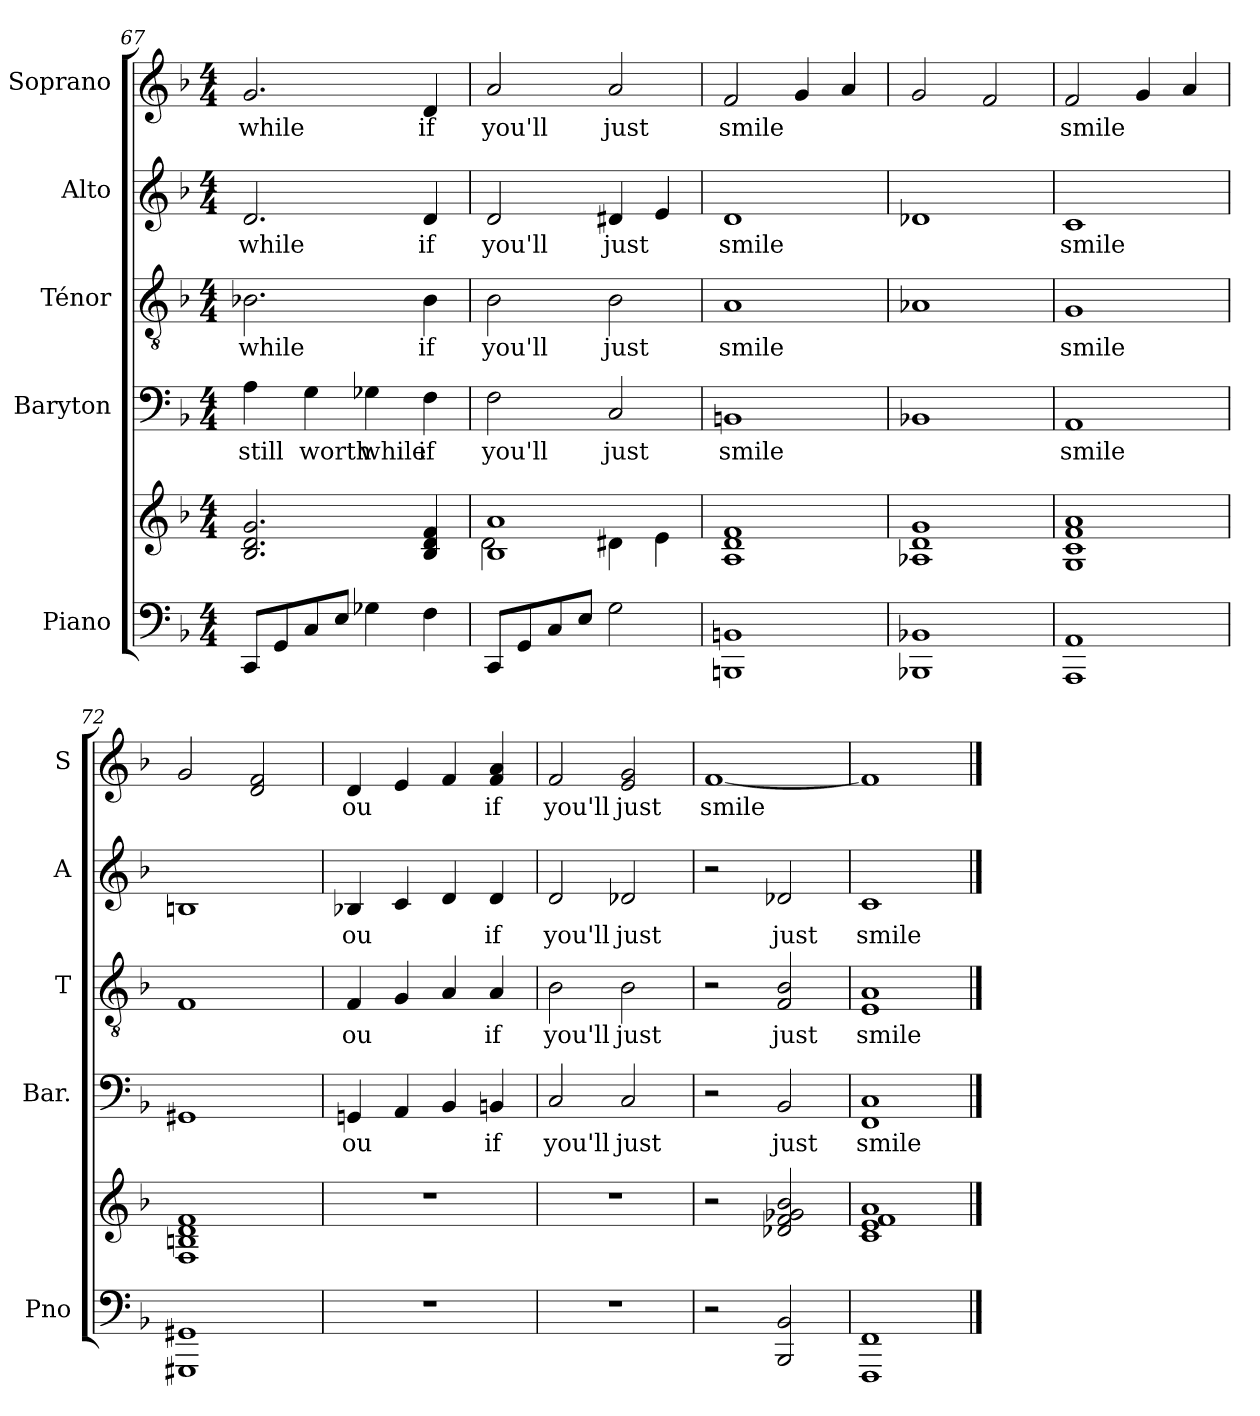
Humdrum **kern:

**kern	**kern	**kern	**text	**kern	**text	**kern	**text	**kern	**text
*part5	*part5	*part4	*part4	*part3	*part3	*part2	*part2	*part1	*part1
*staff6	*staff5	*staff4	*staff4	*staff3	*staff3	*staff2	*staff2	*staff1	*staff1
*I"Piano	*	*I"Baryton	*	*I"Ténor	*	*I"Alto	*	*I"Soprano	*
*I'Pno	*	*I'Bar.	*	*I'T	*	*I'A	*	*I'S	*
*clefF4	*clefG2	*clefF4	*	*clefGv2	*	*clefG2	*	*clefG2	*
*k[b-]	*k[b-]	*k[b-]	*	*k[b-]	*	*k[b-]	*	*k[b-]	*
*F:	*F:	*F:	*	*F:	*	*F:	*	*F:	*
*M4/4	*M4/4	*M4/4	*	*M4/4	*	*M4/4	*	*M4/4	*
=67	=67	=67	=67	=67	=67	=67	=67	=67	=67
!	!	!	!LO:LY:b	!	!LO:LY:b	!	!LO:LY:b	!	!LO:LY:b
8CC/L	2.B-/ 2.d/ 2.g/	4A\	still	2.B-X\	while	2.d/	while	2.g/	while
8GG/	.	.	.	.	.	.	.	.	.
!	!	!	!LO:LY:b	!	!	!	!	!	!
8C/	.	4G\	worth	.	.	.	.	.	.
8E/J	.	.	.	.	.	.	.	.	.
!	!	!	!LO:LY:b	!	!	!	!	!	!
4G-X\	.	4G-X\	while	.	.	.	.	.	.
!	!	!	!LO:LY:b	!	!LO:LY:b	!	!LO:LY:b	!	!LO:LY:b
4F\	4B-/ 4d/ 4f/	4F\	if	4B-\	if	4d/	if	4d/	if
=68	=68	=68	=68	=68	=68	=68	=68	=68	=68
*	*^	*	*	*	*	*	*	*	*
!	!	!	!	!LO:LY:b	!	!LO:LY:b	!	!LO:LY:b	!	!LO:LY:b
8CC/L	1B- 1a	2d\	2F\	you'll	2B-\	you'll	2d/	you'll	2a/	you'll
8GG/	.	.	.	.	.	.	.	.	.	.
8C/	.	.	.	.	.	.	.	.	.	.
8E/J	.	.	.	.	.	.	.	.	.	.
!	!	!	!	!LO:LY:b	!	!LO:LY:b	!	!LO:LY:b	!	!LO:LY:b
2G\	.	4d#X\	2C/	just	2B-\	just	4d#X/	just	2a/	just
.	.	4e\	.	.	.	.	4e/	.	.	.
!!LO:PB:g=z
=69	=69	=69	=69	=69	=69	=69	=69	=69	=69	=69
!	!	!	!	!LO:LY:b	!	!LO:LY:b	!	!LO:LY:b	!	!LO:LY:b
*	*v	*v	*	*	*	*	*	*	*	*
1BBBn 1BBn	1A 1d 1f	1BBn	smile	1A	smile	1d	smile	2f/	smile
.	.	.	.	.	.	.	.	4g/	.
.	.	.	.	.	.	.	.	4a/	.
=70	=70	=70	=70	=70	=70	=70	=70	=70	=70
1BBB-X 1BB-X	1A-X 1d 1g	1BB-X	.	1A-X	.	1d-X	.	2g/	.
.	.	.	.	.	.	.	.	2f/	.
=71	=71	=71	=71	=71	=71	=71	=71	=71	=71
!	!	!	!LO:LY:b	!	!LO:LY:b	!	!LO:LY:b	!	!LO:LY:b
1AAA 1AA	1G 1c 1f 1a	1AA	smile	1G	smile	1c	smile	2f/	smile
.	.	.	.	.	.	.	.	4g/	.
.	.	.	.	.	.	.	.	4a/	.
=72	=72	=72	=72	=72	=72	=72	=72	=72	=72
1GGG#X 1GG#X	1F 1Bn 1d 1f	1GG#X	.	1F	.	1Bn	.	2g/	.
.	.	.	.	.	.	.	.	2d/ 2f/	.
!!LO:LB:g=z
=73	=73	=73	=73	=73	=73	=73	=73	=73	=73
!	!	!	!LO:LY:b	!	!LO:LY:b	!	!LO:LY:b	!	!LO:LY:b
1r	1r	4GGn/	ou	4F/	ou	4B-X/	ou	4d/	ou
.	.	4AA/	.	4G/	.	4c/	.	4e/	.
.	.	4BB-/	.	4A/	.	4d/	.	4f/	.
!	!	!	!LO:LY:b	!	!LO:LY:b	!	!LO:LY:b	!	!LO:LY:b
.	.	4BBn/	if	4A/	if	4d/	if	4f/ 4a/	if
=74	=74	=74	=74	=74	=74	=74	=74	=74	=74
!	!	!	!LO:LY:b	!	!LO:LY:b	!	!LO:LY:b	!	!LO:LY:b
1r	1r	2C/	you'll	2B-\	you'll	2d/	you'll	2f/	you'll
!	!	!	!LO:LY:b	!	!LO:LY:b	!	!LO:LY:b	!	!LO:LY:b
.	.	2C/	just	2B-\	just	2d-X/	just	2e/ 2g/	just
=75	=75	=75	=75	=75	=75	=75	=75	=75	=75
!	!	!	!	!	!	!	!	!	!LO:LY:b
2r	2r	2r	.	2r	.	2r	.	[1f	smile
!	!	!	!LO:LY:b	!	!LO:LY:b	!	!LO:LY:b	!	!
2BBB-/ 2BB-/	2d-X/ 2f/ 2g-X/ 2b-/	2BB-/	just	2F/ 2B-/	just	2d-X/	just	.	.
=76	=76	=76	=76	=76	=76	=76	=76	=76	=76
!	!	!	!LO:LY:b	!	!LO:LY:b	!	!LO:LY:b	!	!
1FFF 1FF	1c 1e 1f 1a	1FF 1C	smile	1E 1A	smile	1c	smile	1f]	.
==	==	==	==	==	==	==	==	==	==
*-	*-	*-	*-	*-	*-	*-	*-	*-	*-
